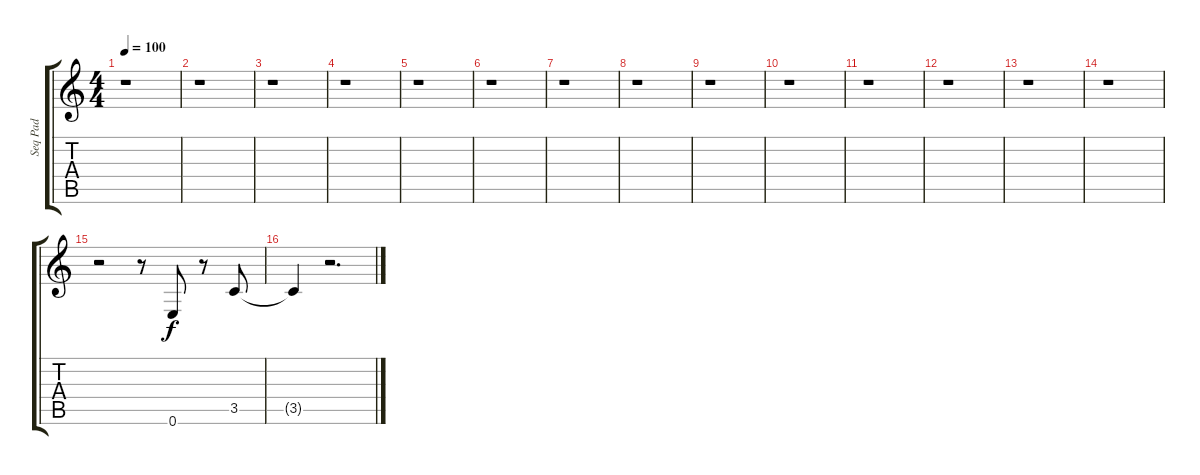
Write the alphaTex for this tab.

\track ("Seq Pad" "Seq Pad") {instrument acousticbass}
\staff {score tabs}
\tuning (E4 B3 G3 D3 A2 E2) {hide}
\ts (4 4)
\tempo 100
\clef g2
\ks c
r.1{dy f instrument acousticbass} |
r.1 |
r.1 |
r.1 |
r.1 |
r.1 |
r.1 |
r.1 |
r.1 |
r.1 |
r.1 |
r.1 |
r.1 |
r.1 |
r.2 r.8 0.6.8 r.8 3.5.8 |
3.5{t}.4 r.2{d}
